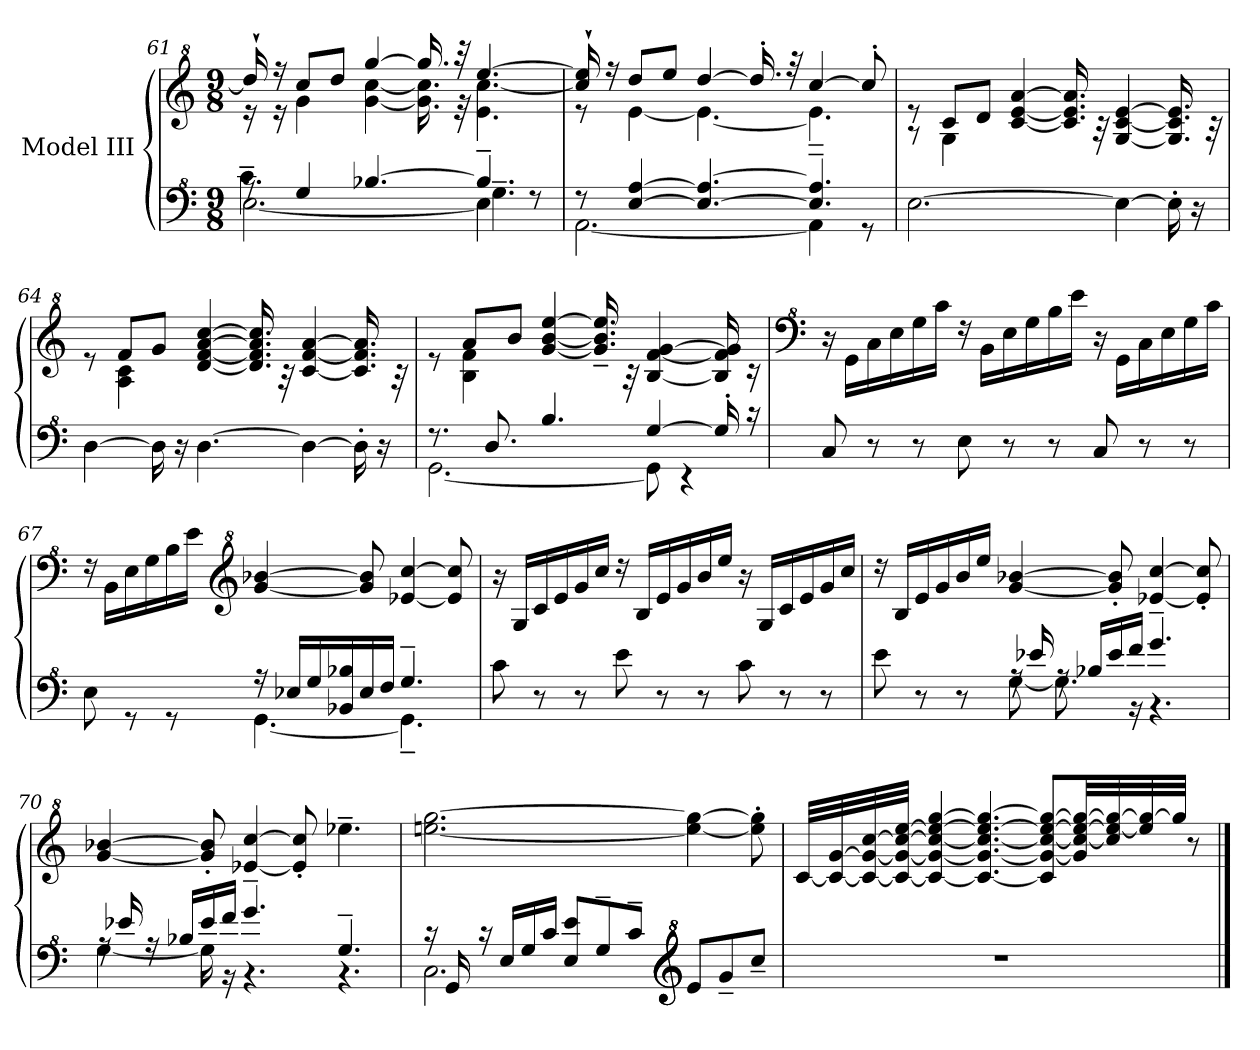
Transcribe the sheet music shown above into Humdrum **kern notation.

**kern	**kern
*part1	*part1
*staff2	*staff1
*I"Model III	*
!!LO:LB:g=z
*clefF^4	*clefG^2
*k[]	*k[]
*M9/8	*M9/8
=61	=61
*^	*^
*	*^	*	*
8ra	[2.e\	4.cc~\	16ddd`/]	16r
.	.	.	16r	16r
4g/	.	.	8ccc/L	4gg\
.	.	.	8ddd/J	.
[4.b-X/	.	4.ryy	[4ggg/	[4gg\ [4ccc\
.	.	.	16.ggg/]	16.gg\] 16.ccc\]
.	.	.	32r	32r
4.b-~/]	4e\]	4.g~\	[4.eee/	4.ee\ [4.ccc\
.	8rf	.	.	.
*	*v	*v	*	*
=62	=62	=62	=62
8r	[2.A\	16ccc/]` 16eee/]`	8r
.	.	16r	.
[4e/ [4a/	.	8ddd/L	[4ee\
.	.	8eee/J	.
*	*	*MM75	*
4.e/_ 4.a/_	.	[4ddd/	4.ee\_
.	.	16.ddd'/]	.
.	.	32r	.
*	*	*MM63	*
4.e/]~ 4.a/]~	4A\]	[4ccc/	4.ee~\]
.	8r	8ccc'/]	.
*v	*v	*	*
=63	=63	=63
*	*MM81	*
[2.e\	8ree	8r
.	8cc/L	4g\
.	8dd/J	.
.	[4cc/ [4ee/ [4aa/	2.ryy
.	16.cc/] 16.ee/] 16.aa/]	.
.	32ra	.
4e\_	[4g/ [4cc/ [4ee/	.
16e'\]	16.g/] 16.cc/] 16.ee/]	.
16r	.	.
*	*MM30	*
.	32ra	.
!!LO:LB:g=z	!!
=64	=64	=64
*	*MM80	*
[4d\	8ree	8ryy
.	8ff/L	4a\ 4cc\
16d\]	8gg/J	.
16r	.	.
*	*MM78	*
[4.d\	[4dd/ [4ff/ [4aa/ [4ccc/	2.ryy
.	16.dd/] 16.ff/] 16.aa/] 16.ccc/]	.
.	32ra	.
4d\_	[4cc/ [4ff/ [4aa/	.
16d'\]	16.cc/] 16.ff/] 16.aa/]	.
16r	.	.
*	*MM27	*
.	32ra	.
=65	=65	=65
*	*MM77	*
*^	*	*
8.r	[2.G\	8ree	8ryy
.	.	8aa/L	4b\ 4ff\
8.d/	.	.	.
.	.	8bb/J	.
*	*	*MM71	*
4.b/	.	[4gg/ [4bb/ [4eee/	2.ryy
.	.	16.gg/]~ 16.bb/]~ 16.eee/]~	.
.	.	32ra	.
*	*	*MM65	*
[4g/	8G\]	[4b/ [4ff/ [4gg/	.
.	4r	.	.
16g'/]	.	16b/] 16ff/] 16gg/]	.
*	*	*MM39	*
16r	.	16rcc	.
*v	*v	*	*
*	*v	*v
!!LO:LB:g=z
=66	=66
*	*clefF^4
*	*MM90
8c/	16r
*	*MM93
.	16G\LL
*	*MM96
8r	16c\
.	16e\
8r	16g\
.	16cc\JJ
8e\	16rf
.	16B\LL
8r	16e\
.	16g\
8r	16b\
.	16ee\JJ
8c/	16r
.	16G\LL
8r	16c\
.	16e\
8r	16g\
.	16cc\JJ
=67	=67
*^	*
8e\	4.ryy	16rf
.	.	16B\LL
8rG	.	16e\
.	.	16g\
8rG	.	16b\
.	.	16ee\JJ
*	*	*clefG^2
*	*	*MM90
16r	[4.G\	[4gg/ [4bb-X/
16e-X/LL	.	.
16g/	.	.
16B-X/ 16b-X/	.	.
*	*	*MM87
16e-/	.	8gg/] 8bb-/]
16f/JJ	.	.
*	*	*MM77
4.g~/	4.G~\]	[4ee-X/ [4ccc/
.	.	8ee-/] 8ccc/]
*v	*v	*
!!LO:PB:g=z
=68	=68
*	*MM90
8cc\	16r
*	*MM93
.	16g/LL
*	*MM96
8r	16cc/
.	16ee/
8r	16gg/
.	16ccc/JJ
8ee\	16rddd
.	16b/LL
8r	16ee/
.	16gg/
8r	16bb/
.	16eee/JJ
8cc\	16r
.	16g/LL
8r	16cc/
.	16ee/
8r	16gg/
.	16ccc/JJ
=69	=69
*^	*
8ee\	4.ryy	16rddd
.	.	16b/LL
8r	.	16ee/
.	.	16gg/
8r	.	16bb/
.	.	16eee/JJ
*	*	*MM84
16ra	[8g\	[4gg/ [4bb-X/
16ee-X/	.	.
16ra	8.g\]	.
16b-X/LL	.	.
*	*	*MM81
16ee-/	.	8gg/]' 8bb-/]'
16ff/JJ	16r	.
*	*	*MM68
4.gg~/	4.r	[4ee-X/ [4ccc/
.	.	8ee-/]' 8ccc/]'
!!LO:LB:g=z
=70	=70	=70
*	*	*MM72
16ra	[4g\	[4gg/ [4bb-X/
16ee-X/	.	.
16ra	.	.
16b-X/LL	.	.
*	*	*MM69
16ee-/	16g\]	8gg/]' 8bb-/]'
16ff/JJ	16r	.
*	*	*MM58
4.gg~/	4.r	[4ee-X/ [4ccc/
.	.	8ee-/]' 8ccc/]'
*	*	*MM51
4.g~/	4.r	4.eee-X~\
=71	=71	=71
*	*	*MM69
16r	2.c\	[2.eeen\ [2.ggg\
16G/	.	.
16r	.	.
16e/LL	.	.
16g/	.	.
16cc/JJ	.	.
8e/ 8ee/L	.	.
8g~/	.	.
8cc~/J	.	.
*clefG^2	*	*
*	*	*MM57
8ee/L	4.ryy	4eee\_ 4ggg\_
8gg~/	.	.
*	*	*MM45
8ccc~/J	.	8eee\]' 8ggg\]'
*v	*v	*
!!LO:LB:g=z
=72	=72
*	*MM57
8%9r	[32cc/LLL
.	32cc/_ [32gg/
.	32cc/_ 32gg/_ [32ccc/
.	32cc/_ 32gg/_ 32ccc/_ [32eee/JJJ
.	4cc/_ 4gg/_ 4ccc/_ 4eee/_ [4ggg/
*	*MM45
.	4.cc/_ 4.gg/_ 4.ccc/_ 4.eee/_ 4.ggg/_
.	8cc/] 8gg/_ 8ccc/_ 8eee/_ 8ggg/_L
.	32gg/] 32ccc/_ 32eee/_ 32ggg/_LL
.	32ccc/] 32eee/_ 32ggg/_
.	32eee/] 32ggg/_
.	32ggg/JJJ]
.	8r
==	==
*-	*-
